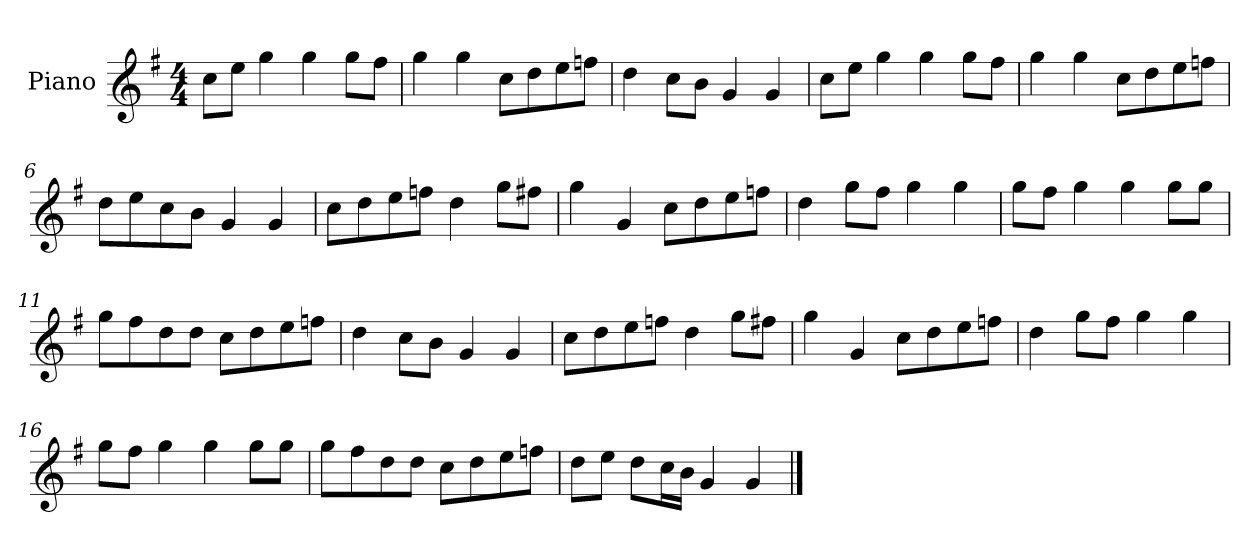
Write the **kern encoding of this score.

**kern
*part1
*staff1
*I"Piano
*I'P-no
*clefG2
*k[f#]
*M4/4
*MM90
=1
8cc\L
8ee\J
4gg\
4gg\
8gg\L
8ff#\J
=2
4gg\
4gg\
8cc\L
8dd\
8ee\
8ffn\J
=3
4dd\
8cc\L
8b\J
4g/
4g/
=4
8cc\L
8ee\J
4gg\
4gg\
8gg\L
8ff#\J
=5
4gg\
4gg\
8cc\L
8dd\
8ee\
8ffn\J
=6
8dd\L
8ee\
8cc\
8b\J
4g/
4g/
!!LO:LB:g=z
=7
8cc\L
8dd\
8ee\
8ffn\J
4dd\
8gg\L
8ff#X\J
=8
4gg\
4g/
8cc\L
8dd\
8ee\
8ffn\J
=9
4dd\
8gg\L
8ff#\J
4gg\
4gg\
=10
8gg\L
8ff#\J
4gg\
4gg\
8gg\L
8gg\J
=11
8gg\L
8ff#\
8dd\
8dd\J
8cc\L
8dd\
8ee\
8ffn\J
=12
4dd\
8cc\L
8b\J
4g/
4g/
!!LO:LB:g=z
=13
8cc\L
8dd\
8ee\
8ffn\J
4dd\
8gg\L
8ff#X\J
=14
4gg\
4g/
8cc\L
8dd\
8ee\
8ffn\J
=15
4dd\
8gg\L
8ff#\J
4gg\
4gg\
=16
8gg\L
8ff#\J
4gg\
4gg\
8gg\L
8gg\J
=17
8gg\L
8ff#\
8dd\
8dd\J
8cc\L
8dd\
8ee\
8ffn\J
=18
8dd\L
8ee\J
8dd\L
16cc\L
16b\JJ
4g/
4g/
==
*-
